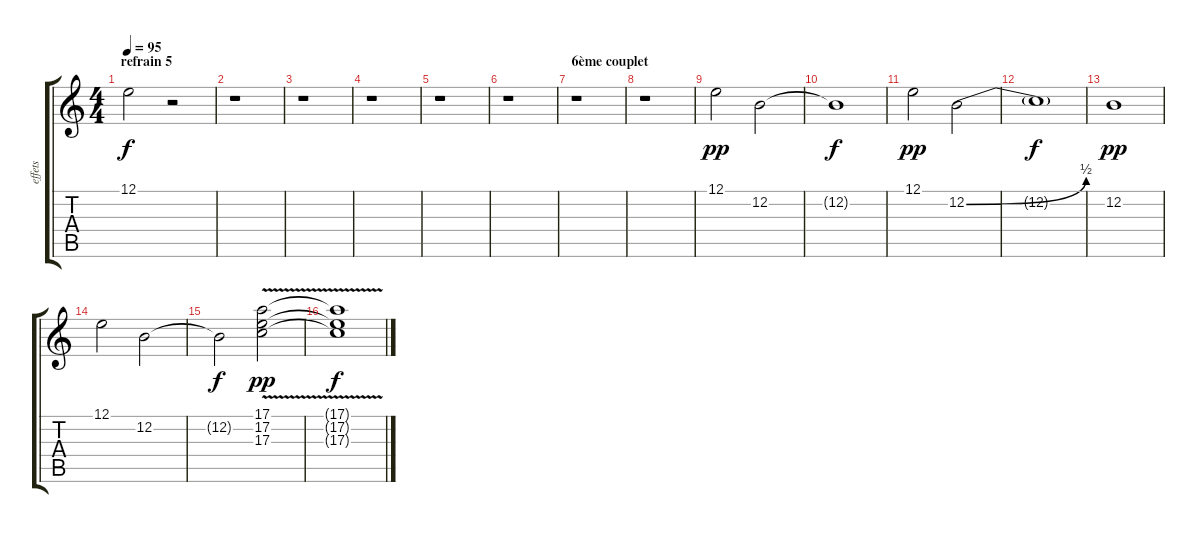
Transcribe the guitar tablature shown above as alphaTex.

\track ("effets" "effets") {instrument choiraahs}
\staff {score tabs}
\tuning (E4 B3 G3 D3 A2 E2) {hide}
\ts (4 4)
\section ("" "refrain 5")
\tempo 95
\clef g2
\ks c
12.1{t}.2{dy f} r.2 |
r.1 |
r.1 |
r.1 |
r.1 |
r.1 |
\section ("" "6ème couplet")
r.1 |
r.1 |
12.1.2{dy pp} 12.2.2 |
12.2{t}.1{dy f} |
12.1.2{dy pp} 12.2{be (bend 0 0 60 2)}.2 |
12.2{t}.1{dy f} |
12.2.1{dy pp} |
12.1.2 12.2.2 |
12.2{t}.2{dy f} (17.1 17.2{v} 17.3).2{dy pp} |
(17.1{t} 17.2{t} 17.3{t}).1{dy f}
